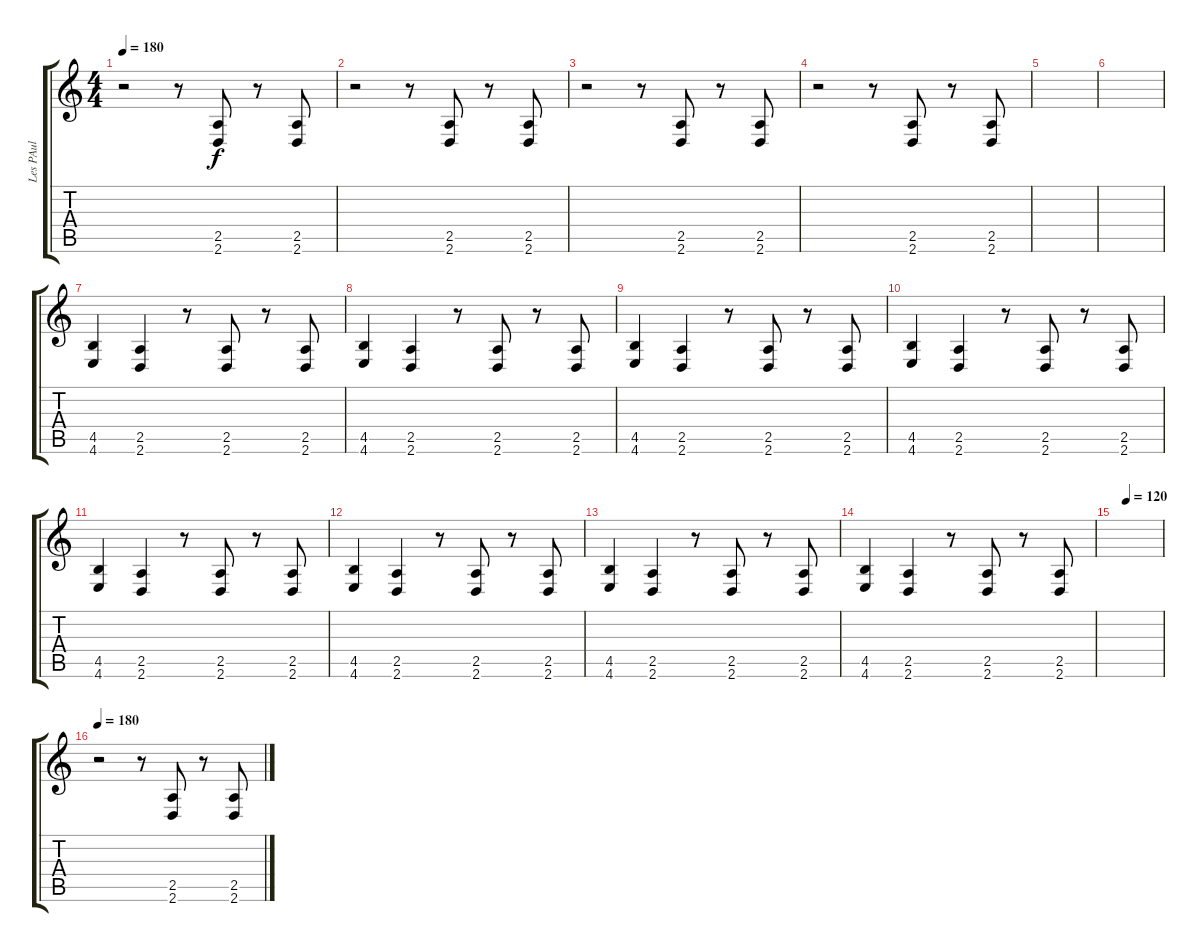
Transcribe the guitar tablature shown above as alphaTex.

\track ("Les PAul" "Les PAul") {instrument overdrivenguitar}
\staff {score tabs}
\tuning (D4 A3 F3 C3 G2 C2) {hide}
\ts (4 4)
\tempo 180
\clef g2
\ks c
r.2{dy f} r.8 (2.5 2.6).8 r.8 (2.5 2.6).8 |
r.2 r.8 (2.5 2.6).8 r.8 (2.5 2.6).8 |
r.2 r.8 (2.5 2.6).8 r.8 (2.5 2.6).8 |
r.2 r.8 (2.5 2.6).8 r.8 (2.5 2.6).8 |
|
|
(4.5 4.6).4 (2.5 2.6).4 r.8 (2.5 2.6).8 r.8 (2.5 2.6).8 |
(4.5 4.6).4 (2.5 2.6).4 r.8 (2.5 2.6).8 r.8 (2.5 2.6).8 |
(4.5 4.6).4 (2.5 2.6).4 r.8 (2.5 2.6).8 r.8 (2.5 2.6).8 |
(4.5 4.6).4 (2.5 2.6).4 r.8 (2.5 2.6).8 r.8 (2.5 2.6).8 |
(4.5 4.6).4 (2.5 2.6).4 r.8 (2.5 2.6).8 r.8 (2.5 2.6).8 |
(4.5 4.6).4 (2.5 2.6).4 r.8 (2.5 2.6).8 r.8 (2.5 2.6).8 |
(4.5 4.6).4 (2.5 2.6).4 r.8 (2.5 2.6).8 r.8 (2.5 2.6).8 |
(4.5 4.6).4 (2.5 2.6).4 r.8 (2.5 2.6).8 r.8 (2.5 2.6).8 |
\tempo (120 0.25)
|
\tempo 180
r.2 r.8 (2.5 2.6).8 r.8 (2.5 2.6).8
